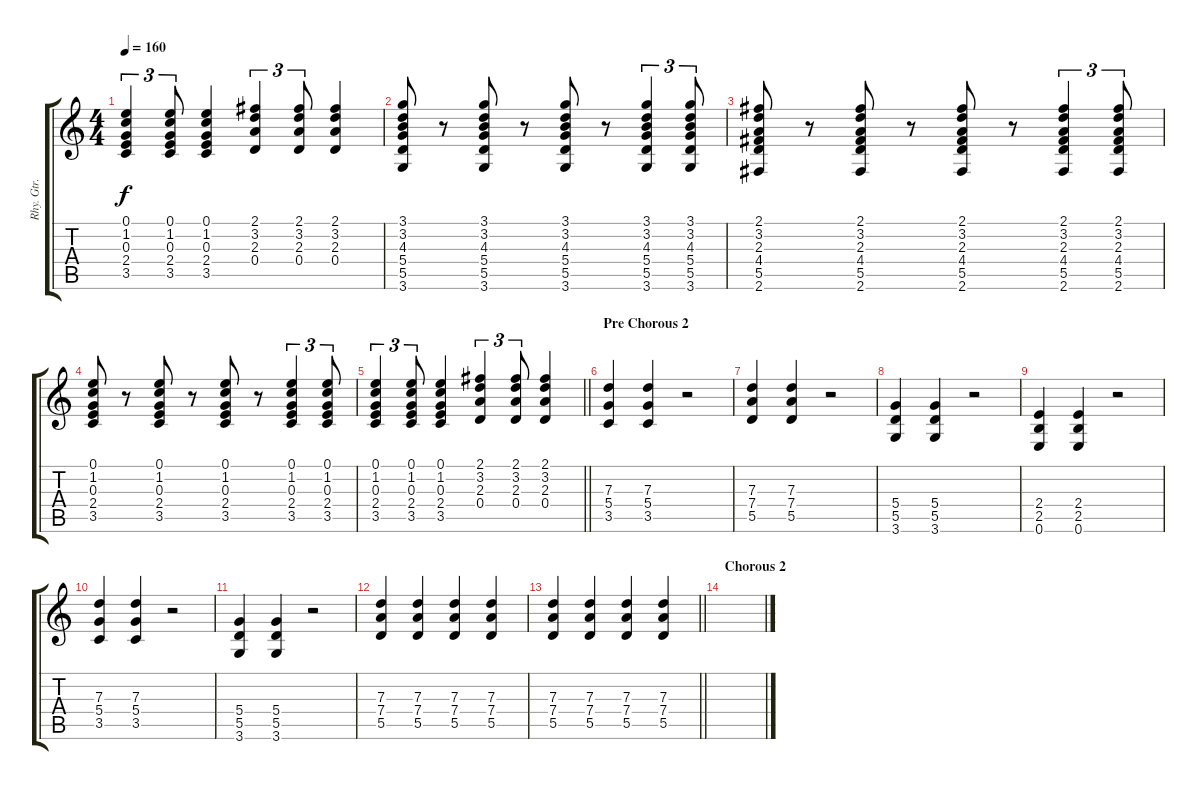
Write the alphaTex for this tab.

\track ("Rhy. Gtr. 2" "Rhy. Gtr. ") {instrument acousticguitarsteel}
\staff {score tabs}
\tuning (E4 B3 G3 D3 A2 E2) {hide}
\ts (4 4)
\tempo 160
\clef g2
\ks c
(0.1 1.2 0.3 2.4 3.5).4{tu (3 2) dy f} (0.1 1.2 0.3 2.4 3.5).8{tu (3 2)} (0.1 1.2 0.3 2.4 3.5).4 (2.1 3.2 2.3 0.4).4{tu (3 2)} (2.1 3.2 2.3 0.4).8{tu (3 2)} (2.1 3.2 2.3 0.4).4 |
(3.1 3.2 4.3 5.4 5.5 3.6).8 r.8 (3.1 3.2 4.3 5.4 5.5 3.6).8 r.8 (3.1 3.2 4.3 5.4 5.5 3.6).8 r.8 (3.1 3.2 4.3 5.4 5.5 3.6).4{tu (3 2)} (3.1 3.2 4.3 5.4 5.5 3.6).8{tu (3 2)} |
(2.1 3.2 2.3 4.4 5.5 2.6).8 r.8 (2.1 3.2 2.3 4.4 5.5 2.6).8 r.8 (2.1 3.2 2.3 4.4 5.5 2.6).8 r.8 (2.1 3.2 2.3 4.4 5.5 2.6).4{tu (3 2)} (2.1 3.2 2.3 4.4 5.5 2.6).8{tu (3 2)} |
(0.1 1.2 0.3 2.4 3.5).8 r.8 (0.1 1.2 0.3 2.4 3.5).8 r.8 (0.1 1.2 0.3 2.4 3.5).8 r.8 (0.1 1.2 0.3 2.4 3.5).4{tu (3 2)} (0.1 1.2 0.3 2.4 3.5).8{tu (3 2)} |
\barLineRight lightlight
(0.1 1.2 0.3 2.4 3.5).4{tu (3 2)} (0.1 1.2 0.3 2.4 3.5).8{tu (3 2)} (0.1 1.2 0.3 2.4 3.5).4 (2.1 3.2 2.3 0.4).4{tu (3 2)} (2.1 3.2 2.3 0.4).8{tu (3 2)} (2.1 3.2 2.3 0.4).4 |
\section ("" "Pre Chorous 2")
(7.3 5.4 3.5).4{volume 3} (7.3 5.4 3.5).4 r.2 |
(7.3 7.4 5.5).4 (7.3 7.4 5.5).4 r.2 |
(5.4 5.5 3.6).4 (5.4 5.5 3.6).4 r.2 |
(2.4 2.5 0.6).4 (2.4 2.5 0.6).4 r.2 |
(7.3 5.4 3.5).4 (7.3 5.4 3.5).4 r.2 |
(5.4 5.5 3.6).4 (5.4 5.5 3.6).4 r.2 |
(7.3 7.4 5.5).4 (7.3 7.4 5.5).4 (7.3 7.4 5.5).4 (7.3 7.4 5.5).4 |
\barLineRight lightlight
(7.3 7.4 5.5).4 (7.3 7.4 5.5).4 (7.3 7.4 5.5).4 (7.3 7.4 5.5).4 |
\section ("" "Chorous 2")
